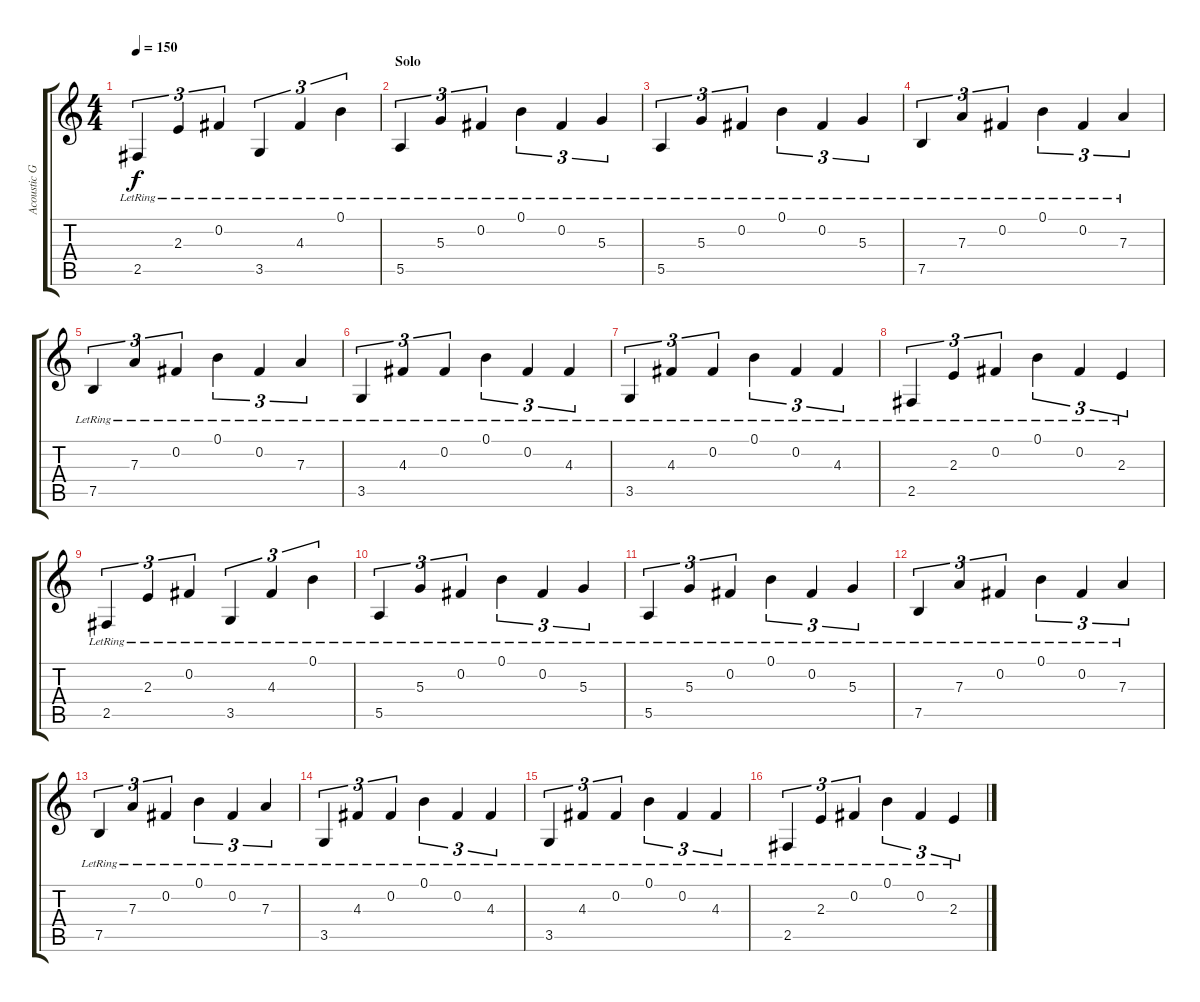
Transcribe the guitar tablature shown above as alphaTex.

\track ("Acoustic Guitar 2" "Acoustic G") {instrument acousticguitarsteel}
\staff {score tabs}
\tuning (B3 Gb3 D3 A2 E2 B1) {hide}
\ts (4 4)
\tempo 150
\clef g2
\ks c
2.5{lr}.4{tu (3 2) dy f} 2.3{lr}.4{tu (3 2)} 0.2{lr}.4{tu (3 2)} 3.5{lr}.4{tu (3 2)} 4.3{lr}.4{tu (3 2)} 0.1{lr}.4{tu (3 2)} |
\section ("" "Solo")
5.5{lr}.4{tu (3 2)} 5.3{lr}.4{tu (3 2)} 0.2{lr}.4{tu (3 2)} 0.1{lr}.4{tu (3 2)} 0.2{lr}.4{tu (3 2)} 5.3{lr}.4{tu (3 2)} |
5.5{lr}.4{tu (3 2)} 5.3{lr}.4{tu (3 2)} 0.2{lr}.4{tu (3 2)} 0.1{lr}.4{tu (3 2)} 0.2{lr}.4{tu (3 2)} 5.3{lr}.4{tu (3 2)} |
7.5{lr}.4{tu (3 2)} 7.3{lr}.4{tu (3 2)} 0.2{lr}.4{tu (3 2)} 0.1{lr}.4{tu (3 2)} 0.2{lr}.4{tu (3 2)} 7.3{lr}.4{tu (3 2)} |
7.5{lr}.4{tu (3 2)} 7.3{lr}.4{tu (3 2)} 0.2{lr}.4{tu (3 2)} 0.1{lr}.4{tu (3 2)} 0.2{lr}.4{tu (3 2)} 7.3{lr}.4{tu (3 2)} |
3.5{lr}.4{tu (3 2)} 4.3{lr}.4{tu (3 2)} 0.2{lr}.4{tu (3 2)} 0.1{lr}.4{tu (3 2)} 0.2{lr}.4{tu (3 2)} 4.3{lr}.4{tu (3 2)} |
3.5{lr}.4{tu (3 2)} 4.3{lr}.4{tu (3 2)} 0.2{lr}.4{tu (3 2)} 0.1{lr}.4{tu (3 2)} 0.2{lr}.4{tu (3 2)} 4.3{lr}.4{tu (3 2)} |
2.5{lr}.4{tu (3 2)} 2.3{lr}.4{tu (3 2)} 0.2{lr}.4{tu (3 2)} 0.1{lr}.4{tu (3 2)} 0.2{lr}.4{tu (3 2)} 2.3{lr}.4{tu (3 2)} |
2.5{lr}.4{tu (3 2)} 2.3{lr}.4{tu (3 2)} 0.2{lr}.4{tu (3 2)} 3.5{lr}.4{tu (3 2)} 4.3{lr}.4{tu (3 2)} 0.1{lr}.4{tu (3 2)} |
5.5{lr}.4{tu (3 2)} 5.3{lr}.4{tu (3 2)} 0.2{lr}.4{tu (3 2)} 0.1{lr}.4{tu (3 2)} 0.2{lr}.4{tu (3 2)} 5.3{lr}.4{tu (3 2)} |
5.5{lr}.4{tu (3 2)} 5.3{lr}.4{tu (3 2)} 0.2{lr}.4{tu (3 2)} 0.1{lr}.4{tu (3 2)} 0.2{lr}.4{tu (3 2)} 5.3{lr}.4{tu (3 2)} |
7.5{lr}.4{tu (3 2)} 7.3{lr}.4{tu (3 2)} 0.2{lr}.4{tu (3 2)} 0.1{lr}.4{tu (3 2)} 0.2{lr}.4{tu (3 2)} 7.3{lr}.4{tu (3 2)} |
7.5{lr}.4{tu (3 2)} 7.3{lr}.4{tu (3 2)} 0.2{lr}.4{tu (3 2)} 0.1{lr}.4{tu (3 2)} 0.2{lr}.4{tu (3 2)} 7.3{lr}.4{tu (3 2)} |
3.5{lr}.4{tu (3 2)} 4.3{lr}.4{tu (3 2)} 0.2{lr}.4{tu (3 2)} 0.1{lr}.4{tu (3 2)} 0.2{lr}.4{tu (3 2)} 4.3{lr}.4{tu (3 2)} |
3.5{lr}.4{tu (3 2)} 4.3{lr}.4{tu (3 2)} 0.2{lr}.4{tu (3 2)} 0.1{lr}.4{tu (3 2)} 0.2{lr}.4{tu (3 2)} 4.3{lr}.4{tu (3 2)} |
2.5{lr}.4{tu (3 2)} 2.3{lr}.4{tu (3 2)} 0.2{lr}.4{tu (3 2)} 0.1{lr}.4{tu (3 2)} 0.2{lr}.4{tu (3 2)} 2.3{lr}.4{tu (3 2)}
